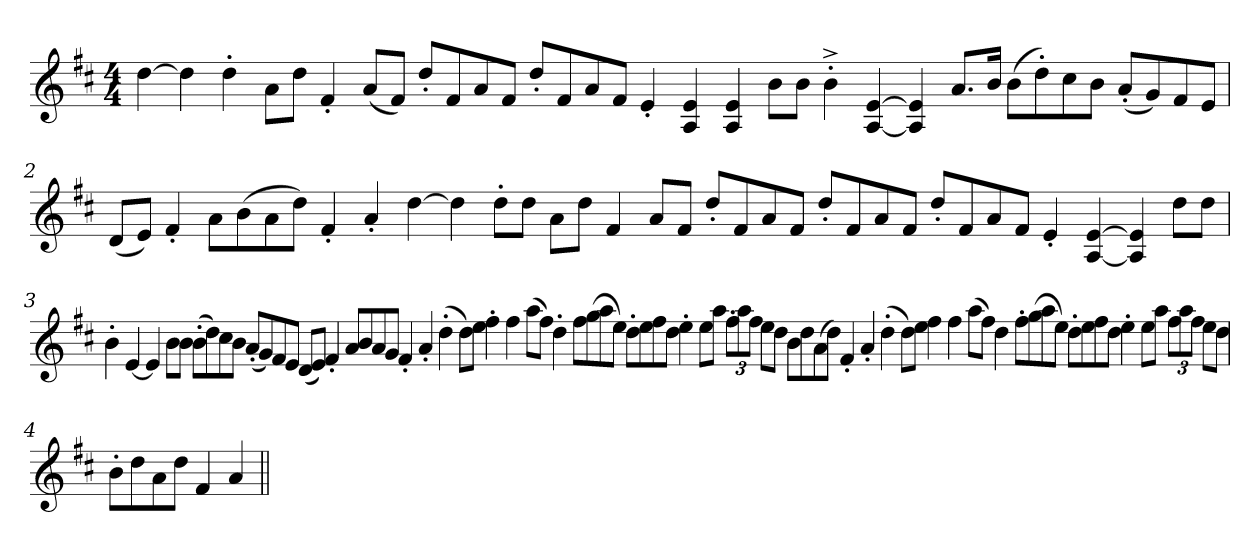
**kern
*part1
*staff1
*clefG2
*k[f#c#]
*D:
*M4/4
=1
[4dd\
4dd\]
4dd'\
8a\L
8dd\J
4f#'/
(<8a/L
8f#/J)
8dd'/L
8f#/
8a/
8f#/J
8dd'/L
8f#/
8a/
8f#/J
4e'/
4A/ 4e/
4A/ 4e/
8b\L
8b\J
4b'^\
[4A/ [4e/
4A/] 4e/]
8.a/L
16b/Jk
(>8b\L
8dd'\)
8cc#\
8b\J
(<8a'/L
8g/)
8f#/
8e/J
!!LO:LB:g=z
=2
(<8d/L
8e/J)
4f#'/
8a\L
(>8b\
8a\
8dd\J)
4f#'/
4a'/
[4dd\
4dd\]
8dd'\L
8dd\J
8a\L
8dd\J
4f#/
8a/L
8f#/J
8dd'/L
8f#/
8a/
8f#/J
8dd'/L
8f#/
8a/
8f#/J
8dd'/L
8f#/
8a/
8f#/J
4e'/
[4A/ [4e/
4A/] 4e/]
8dd\L
8dd\J
!!LO:LB:g=z
=3
4b'\
[4e/
4e/]
8b\L
8b\J
(>8b'\L
8dd\)
8cc#\
8b\J
(<8a'/L
8g/)
8f#/
8e/J
(<8d/L
8e/J)
4f#'/
8a/L
8b/
8a/
8g/J
4f#'/
4a'/
(>4dd'\
8dd\L)
8ee\J
4ff#'\
4ff#\
(>8aa\L
8ff#\J)
4dd'\
8ff#\L
(>8gg\
8aa\
8ee\J)
8dd'\L
8ee\
8ff#\
8dd\J
4ee'\
8ee\L
8aa\J
*Xbrackettup
12ff#'\L
12aa\
12ff#\J
8ee\L
8dd\J
8b\L
8dd\
(>8a\
8dd\J)
4f#'/
4a'/
(>4dd'\
8dd\L)
8ee\J
4ff#\
4ff#\
(>8aa\L
8ff#\J)
4dd\
8ff#'\L
(>8gg\
8aa\
8ee\J)
8dd'\L
8ee\
8ff#\
8dd\J
4ee'\
8ee\L
8aa\J
12ff#\L
12aa\
12ff#\J
8ee\L
8dd\J
!!LO:LB:g=z
=4
8b'\L
8dd\
8a\
8dd\J
4f#/
4a/
=||
*-
